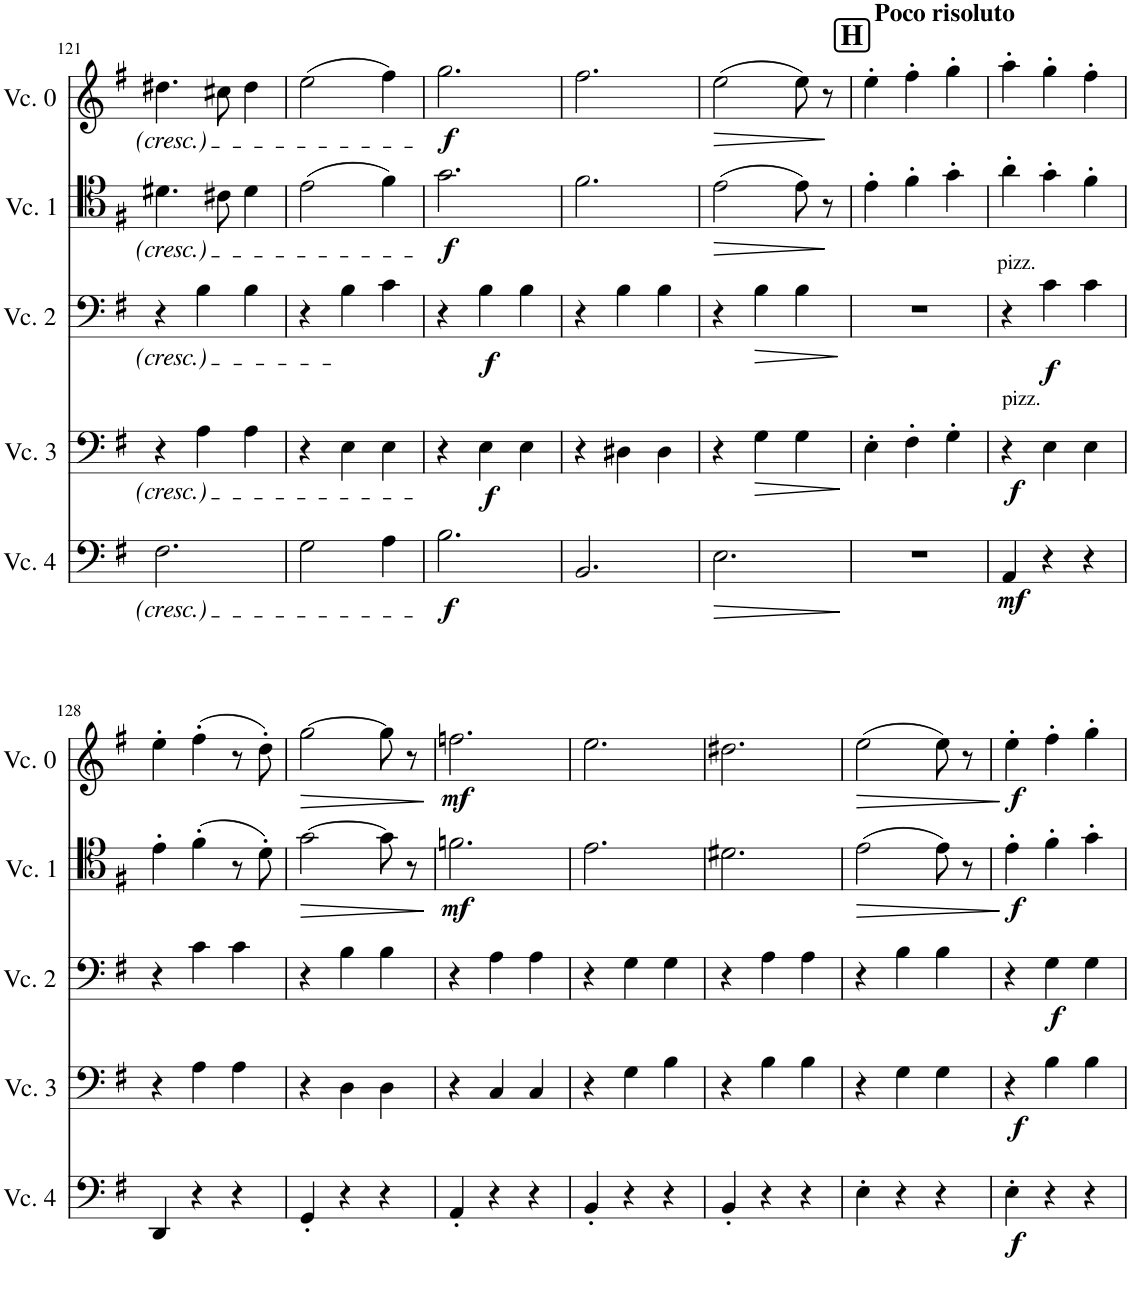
**kern	**dynam	**kern	**dynam	**kern	**dynam	**kern	**dynam	**kern	**dynam
*part5	*part5	*part4	*part4	*part3	*part3	*part2	*part2	*part1	*part1
*staff5	*staff5	*staff4	*staff4	*staff3	*staff3	*staff2	*staff2	*staff1	*staff1
*I"Cello 4	*	*I"Cello 3	*	*I"Cello 2	*	*I"Cello 1	*	*I"Extra cello	*
!!LO:PB:g=z
*clefF4	*	*clefF4	*	*clefF4	*	*clefC4	*	*clefG2	*
*k[f#]	*	*k[f#]	*	*k[f#]	*	*k[f#]	*	*k[f#]	*
*M3/4	*	*M3/4	*	*M3/4	*	*M3/4	*	*M3/4	*
=121	=121	=121	=121	=121	=121	=121	=121	=121	=121
2.F#\	.	4r	.	4r	.	4.d#X\	.	4.dd#X\	.
.	.	4A\	.	4B\	.	.	.	.	.
.	.	.	.	.	.	8c#X\	.	8cc#X\	.
.	.	4A\	.	4B\	.	4d#\	.	4dd#\	.
=122	=122	=122	=122	=122	=122	=122	=122	=122	=122
2G\	.	4r	.	4r	.	(2e\	.	(2ee\	.
.	.	4E\	.	4B\	.	.	.	.	.
4A\	.	4E\	.	4c\	.	4f#\)	.	4ff#\)	.
=123	=123	=123	=123	=123	=123	=123	=123	=123	=123
!	!LO:DY:b	!	!	!	!	!	!LO:DY:b	!	!LO:DY:b
2.B\	f	4r	.	4r	.	2.g\	f	2.gg\	f
!	!	!	!LO:DY:b	!	!LO:DY:b	!	!	!	!
.	.	4E\	f	4B\	f	.	.	.	.
.	.	4E\	.	4B\	.	.	.	.	.
=124	=124	=124	=124	=124	=124	=124	=124	=124	=124
2.BB/	.	4r	.	4r	.	2.f#\	.	2.ff#\	.
.	.	4D#X\	.	4B\	.	.	.	.	.
.	.	4D#\	.	4B\	.	.	.	.	.
=125	=125	=125	=125	=125	=125	=125	=125	=125	=125
!	!LO:HP:b	!	!	!	!	!	!LO:HP:b	!	!LO:HP:b
2.E\	>	4r	.	4r	.	(2e\	>	(2ee\	>
!	!	!	!LO:HP:b	!	!LO:HP:b	!	!	!	!
.	.	4G\	>	4B\	>	.	.	.	.
.	.	4G\	.	4B\	]	8e\)	.	8ee\)	.
.	.	.	.	.	.	8r	.	8r	.
.	]	.	]	.	.	.	]	.	]
!!LO:REH:place=s1:a:B:cj:fs=14:t=H
=126	=126	=126	=126	=126	=126	=126	=126	=126	=126
!	!	!	!	!	!	!	!	!LO:TX:a:B:t=Poco risoluto	!
2.r	.	4E'\	.	2.r	.	4e'\	.	4ee'\	.
.	.	4F#'\	.	.	.	4f#'\	.	4ff#'\	.
.	.	4G'\	.	.	.	4g'\	.	4gg'\	.
=127	=127	=127	=127	=127	=127	=127	=127	=127	=127
!	!	!LO:TX:a:t=pizz.	!	!	!	!	!	!	!
!	!LO:DY:b	!	!LO:DY:b	!	!	!	!	!	!
4AA/	mf	4r	f	4r	.	4a'\	.	4aa'\	.
!	!	!	!	!LO:TX:a:t=pizz.	!	!	!	!	!
!	!	!	!	!	!LO:DY:b	!	!	!	!
4r	.	4E\	.	4c\	f	4g'\	.	4gg'\	.
4r	.	4E\	.	4c\	.	4f#'\	.	4ff#'\	.
!!LO:LB:g=z
=128	=128	=128	=128	=128	=128	=128	=128	=128	=128
4DD/	.	4r	.	4r	.	4e'\	.	4ee'\	.
4r	.	4A\	.	4c\	.	(4f#'\	.	(4ff#'\	.
4r	.	4A\	.	4c\	.	8r	.	8r	.
.	.	.	.	.	.	8d'\)	.	8dd'\)	.
=129	=129	=129	=129	=129	=129	=129	=129	=129	=129
!	!	!	!	!	!	!	!LO:HP:b	!	!LO:HP:b
4GG'/	.	4r	.	4r	.	[2g\	>	[2gg\	>
4r	.	4D\	.	4B\	.	.	.	.	.
4r	.	4D\	.	4B\	.	8g\]	.	8gg\]	.
.	.	.	.	.	.	8r	.	8r	.
.	.	.	.	.	.	.	]	.	]
=130	=130	=130	=130	=130	=130	=130	=130	=130	=130
!	!	!	!	!	!	!	!LO:DY:b	!	!LO:DY:b
4AA'/	.	4r	.	4r	.	2.fn\	mf	2.ffn\	mf
4r	.	4C/	.	4A\	.	.	.	.	.
4r	.	4C/	.	4A\	.	.	.	.	.
=131	=131	=131	=131	=131	=131	=131	=131	=131	=131
4BB'/	.	4r	.	4r	.	2.e\	.	2.ee\	.
4r	.	4G\	.	4G\	.	.	.	.	.
4r	.	4B\	.	4G\	.	.	.	.	.
=132	=132	=132	=132	=132	=132	=132	=132	=132	=132
4BB'/	.	4r	.	4r	.	2.d#X\	.	2.dd#X\	.
4r	.	4B\	.	4A\	.	.	.	.	.
4r	.	4B\	.	4A\	.	.	.	.	.
=133	=133	=133	=133	=133	=133	=133	=133	=133	=133
!	!	!	!	!	!	!	!LO:HP:b	!	!LO:HP:b
4E'\	.	4r	.	4r	.	(2e\	>	(2ee\	>
4r	.	4G\	.	4B\	.	.	.	.	.
4r	.	4G\	.	4B\	.	8e\)	.	8ee\)	.
.	.	.	.	.	.	8r	.	8r	.
.	.	.	.	.	.	.	]	.	]
=134	=134	=134	=134	=134	=134	=134	=134	=134	=134
!	!LO:DY:b	!	!LO:DY:b	!	!	!	!LO:DY:b	!	!LO:DY:b
4E'\	f	4r	f	4r	.	4e'\	f	4ee'\	f
!	!	!	!	!	!LO:DY:b	!	!	!	!
4r	.	4B\	.	4G\	f	4f#'\	.	4ff#'\	.
4r	.	4B\	.	4G\	.	4g'\	.	4gg'\	.
=	=	=	=	=	=	=	=	=	=
*-	*-	*-	*-	*-	*-	*-	*-	*-	*-
